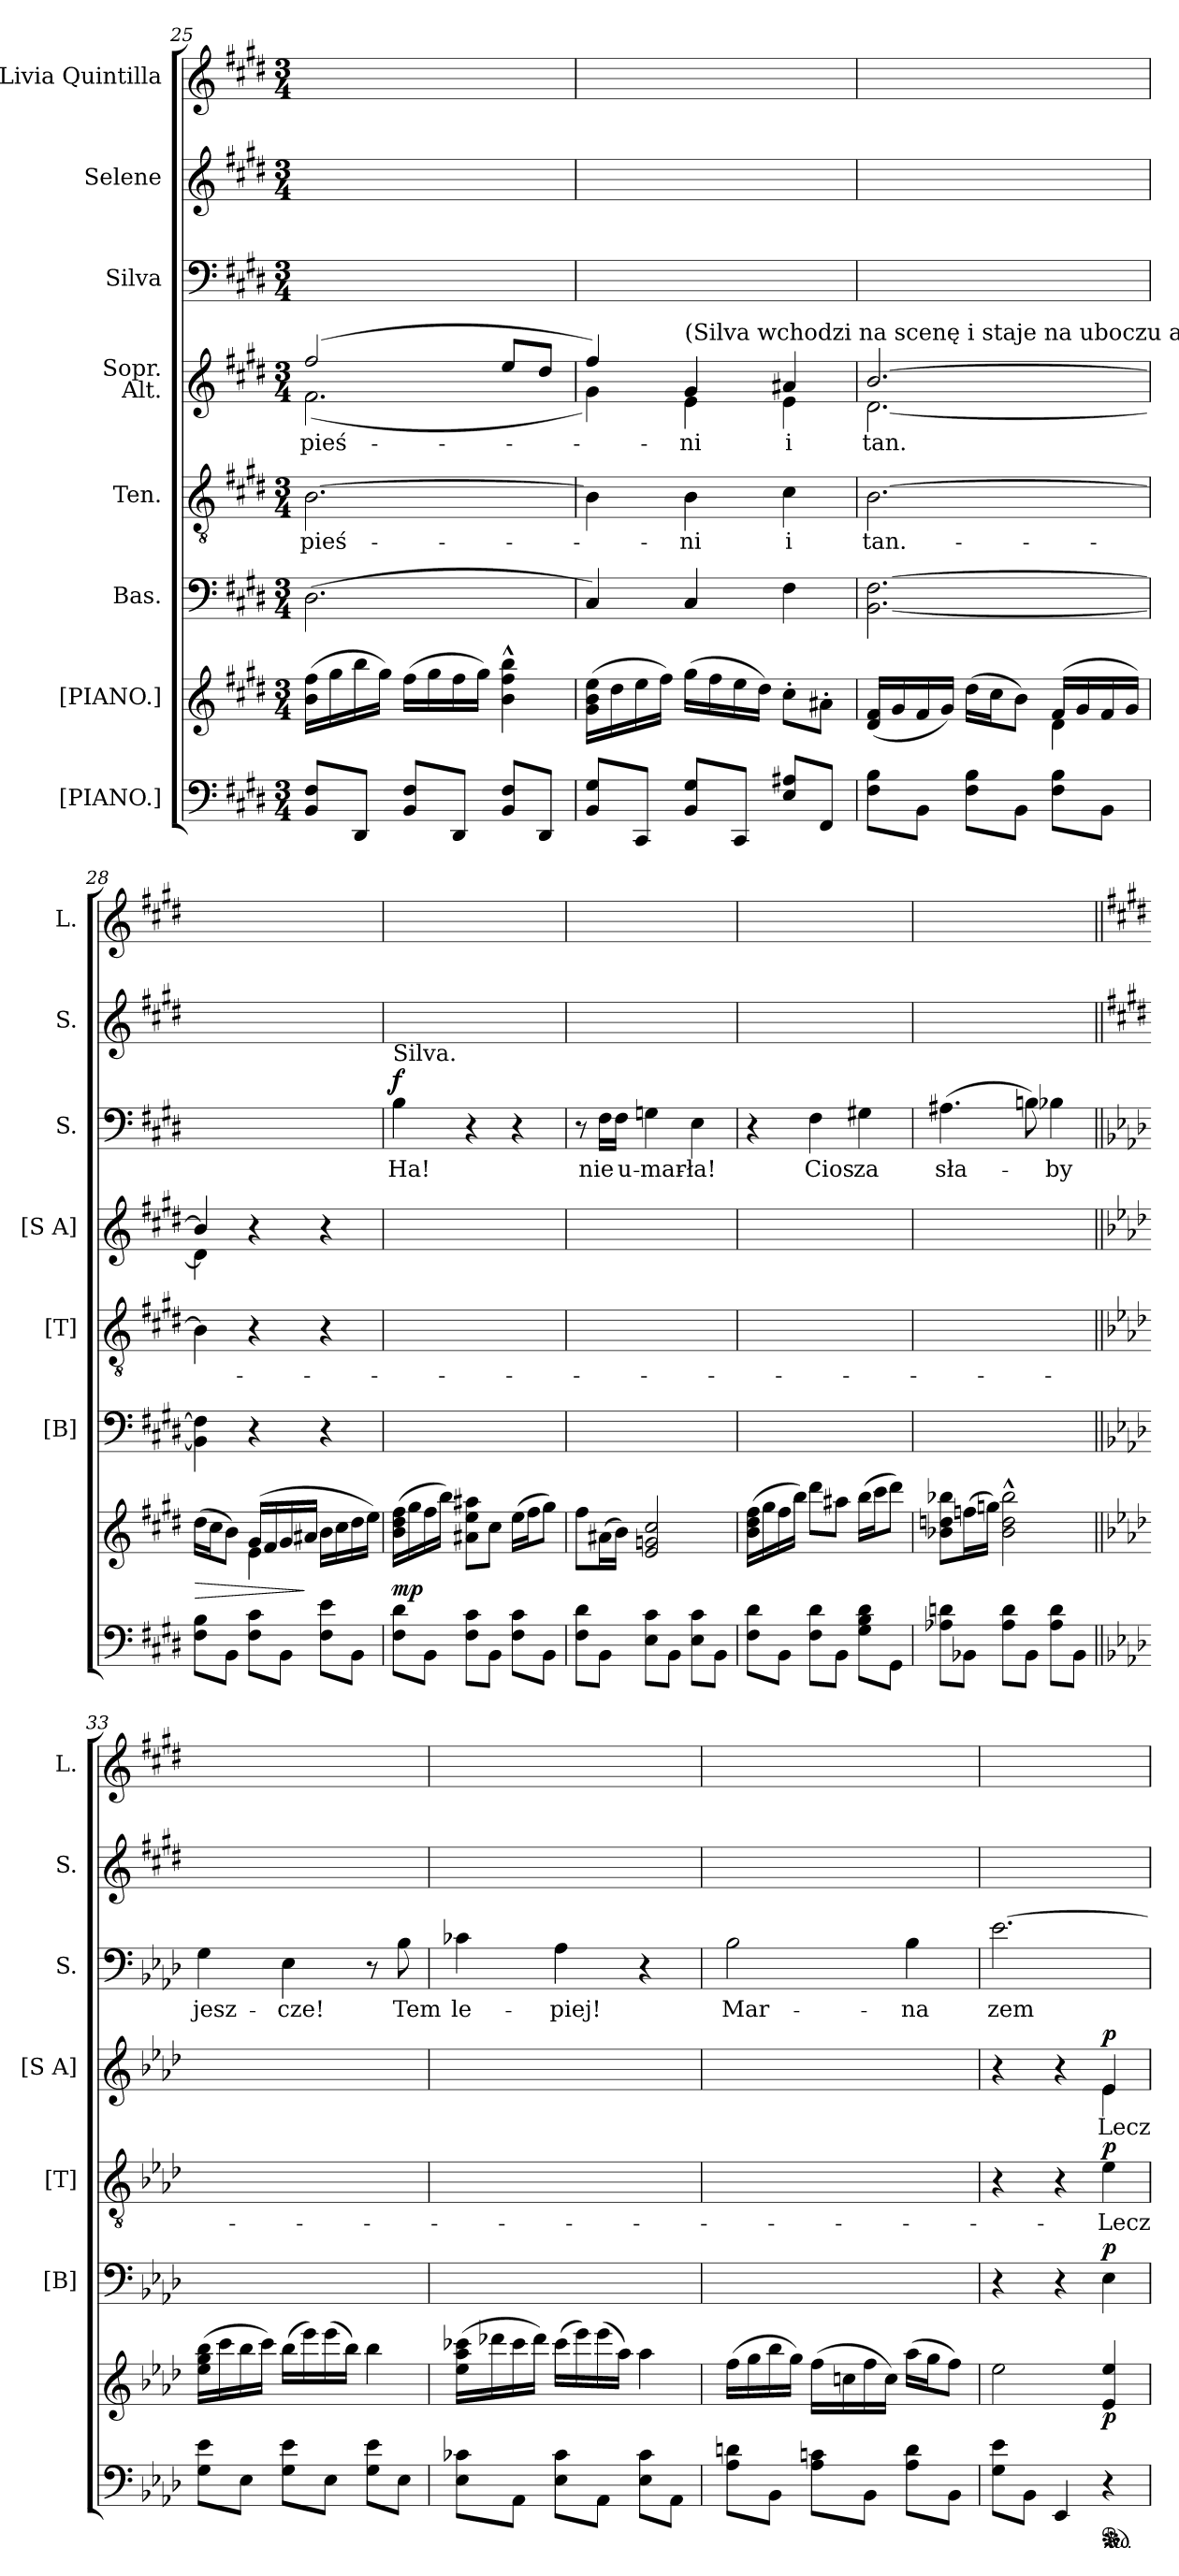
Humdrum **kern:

**kern	**kern	**dynam	**kern	**dynam	**kern	**text	**dynam	**kern	**text	**dynam	**kern	**text	**dynam	**kern	**kern
*part8	*part7	*part7	*part6	*part6	*part5	*part5	*part5	*part4	*part4	*part4	*part3	*part3	*part3	*part2	*part1
*staff8	*staff7	*staff7	*staff6	*staff6	*staff5	*staff5	*staff5	*staff4	*staff4	*staff4	*staff3	*staff3	*staff3	*staff2	*staff1
*I"[PIANO.]	*I"[PIANO.]	*	*I"Bas.	*	*I"Ten.	*	*	*I"Sopr.\nAlt.	*	*	*I"Silva	*	*	*I"Selene	*I"Livia Quintilla
*	*	*	*I'[B]	*	*I'[T]	*	*	*I'[S A]	*	*	*I'S.	*	*	*I'S.	*I'L.
*clefF4	*clefG2	*	*clefF4	*	*clefGv2	*	*	*clefG2	*	*	*clefF4	*	*	*clefG2	*clefG2
*k[f#c#g#d#]	*k[f#c#g#d#]	*	*k[f#c#g#d#]	*	*k[f#c#g#d#]	*	*	*k[f#c#g#d#]	*	*	*k[f#c#g#d#]	*	*	*k[f#c#g#d#]	*k[f#c#g#d#]
*E:	*E:	*	*E:	*	*E:	*	*	*E:	*	*	*E:	*	*	*E:	*E:
*M3/4	*M3/4	*	*M3/4	*	*M3/4	*	*	*M3/4	*	*	*M3/4	*	*	*M3/4	*M3/4
=25	=25	=25	=25	=25	=25	=25	=25	=25	=25	=25	=25	=25	=25	=25	=25
*	*	*	*	*	*	*	*	*^	*	*	*	*	*	*	*
8BB/ 8F#/L	(16b\ 16ff#\LL	.	(2.D#\	.	[2.B\	pieś-	.	(2ff#/	(2.f#\	pieś-	.	2.ryy	.	.	2.ryy	2.ryy
.	16gg#\	.	.	.	.	.	.	.	.	.	.	.	.	.	.	.
8DD#/J	16bb\	.	.	.	.	.	.	.	.	.	.	.	.	.	.	.
.	16gg#\JJ)	.	.	.	.	.	.	.	.	.	.	.	.	.	.	.
8BB/ 8F#/L	(16ff#\LL	.	.	.	.	.	.	.	.	.	.	.	.	.	.	.
.	16gg#\	.	.	.	.	.	.	.	.	.	.	.	.	.	.	.
8DD#/J	16ff#\	.	.	.	.	.	.	.	.	.	.	.	.	.	.	.
.	16gg#\JJ)	.	.	.	.	.	.	.	.	.	.	.	.	.	.	.
8BB/ 8F#/L	4b^^\ 4ff#^^\ 4bb^^\	.	.	.	.	.	.	8ee/L	.	.	.	.	.	.	.	.
8DD#/J	.	.	.	.	.	.	.	8dd#/J	.	.	.	.	.	.	.	.
=26	=26	=26	=26	=26	=26	=26	=26	=26	=26	=26	=26	=26	=26	=26	=26	=26
8BB/ 8G#/L	(16g#\ 16b\ 16ee\LL	.	4C#/)	.	4B\]	.	.	4ff#/)	4g#\)	.	.	2.ryy	.	.	2.ryy	2.ryy
.	16dd#\	.	.	.	.	.	.	.	.	.	.	.	.	.	.	.
8CC#/J	16ee\	.	.	.	.	.	.	.	.	.	.	.	.	.	.	.
.	16ff#\JJ)	.	.	.	.	.	.	.	.	.	.	.	.	.	.	.
!	!	!	!	!	!	!	!	!LO:TX:a:t=(Silva wchodzi na scenę i staje na uboczu ale na przodzie sceny)	!	!	!	!	!	!	!	!
8BB/ 8G#/L	(16gg#\LL	.	4C#/	.	4B\	-ni	.	4g#/	4e\	-ni	.	.	.	.	.	.
.	16ff#\	.	.	.	.	.	.	.	.	.	.	.	.	.	.	.
8CC#/J	16ee\	.	.	.	.	.	.	.	.	.	.	.	.	.	.	.
.	16dd#\JJ)	.	.	.	.	.	.	.	.	.	.	.	.	.	.	.
8E/ 8A#X/L	8cc#'\L	.	4F#\	.	4c#\	i	.	4a#X/	4e\	i	.	.	.	.	.	.
8FF#/J	8a#X'\J	.	.	.	.	.	.	.	.	.	.	.	.	.	.	.
=27	=27	=27	=27	=27	=27	=27	=27	=27	=27	=27	=27	=27	=27	=27	=27	=27
*	*^	*	*	*	*	*	*	*	*	*	*	*	*	*	*	*
8F#\ 8B\L	(>16d#/ 16f#/LL	4ryy	.	[2.BB\ [2.F#\	.	[2.B\	tan.-	.	[2.b/	[2.d#\	tan.	.	2.ryy	.	.	2.ryy	2.ryy
.	16g#/	.	.	.	.	.	.	.	.	.	.	.	.	.	.	.	.
8BB\J	16f#/	.	.	.	.	.	.	.	.	.	.	.	.	.	.	.	.
.	16g#/JJ)	.	.	.	.	.	.	.	.	.	.	.	.	.	.	.	.
8F#\ 8B\L	(16dd#\LL	4ryy	.	.	.	.	.	.	.	.	.	.	.	.	.	.	.
.	16cc#\J	.	.	.	.	.	.	.	.	.	.	.	.	.	.	.	.
8BB\J	8b\J)	.	.	.	.	.	.	.	.	.	.	.	.	.	.	.	.
8F#\ 8B\L	(16f#/LL	4d#\	.	.	.	.	.	.	.	.	.	.	.	.	.	.	.
.	16g#/	.	.	.	.	.	.	.	.	.	.	.	.	.	.	.	.
8BB\J	16f#/	.	.	.	.	.	.	.	.	.	.	.	.	.	.	.	.
.	16g#/JJ)	.	.	.	.	.	.	.	.	.	.	.	.	.	.	.	.
=28	=28	=28	=28	=28	=28	=28	=28	=28	=28	=28	=28	=28	=28	=28	=28	=28	=28
!	!	!	!LO:HP:b	!	!	!	!	!	!	!	!	!	!	!	!	!	!
8F#\ 8B\L	(16dd#\LL	4ryy	>	4BB]\ 4F#]\	.	4B\]	.	.	4b/]	4d#\]	.	.	2.ryy	.	.	2.ryy	2.ryy
.	16cc#\J	.	.	.	.	.	.	.	.	.	.	.	.	.	.	.	.
8BB\J	8b\J)	.	.	.	.	.	.	.	.	.	.	.	.	.	.	.	.
8F#\ 8c#\L	(16g#/LL	4e\	.	4r	.	4r	.	.	4r	4ryy	.	.	.	.	.	.	.
.	16f#/	.	.	.	.	.	.	.	.	.	.	.	.	.	.	.	.
8BB\J	16g#/	.	.	.	.	.	.	.	.	.	.	.	.	.	.	.	.
.	16a#X/JJ	.	]	.	.	.	.	.	.	.	.	.	.	.	.	.	.
8F#\ 8e\L	16b\LL	4ryy	.	4r	.	4r	.	.	4r	4ryy	.	.	.	.	.	.	.
.	16cc#\	.	.	.	.	.	.	.	.	.	.	.	.	.	.	.	.
8BB\J	16dd#\	.	.	.	.	.	.	.	.	.	.	.	.	.	.	.	.
.	16ee\JJ)	.	.	.	.	.	.	.	.	.	.	.	.	.	.	.	.
*	*v	*v	*	*	*	*	*	*	*v	*v	*	*	*	*	*	*	*
=29	=29	=29	=29	=29	=29	=29	=29	=29	=29	=29	=29	=29	=29	=29	=29
!	!	!	!	!	!	!	!	!	!	!	!LO:TX:a:t=Silva.	!	!	!	!
!	!	!	!	!	!	!	!	!	!	!	!	!	!LO:DY:a	!	!
8F#\ 8d#\L	(16b\ 16dd#\ 16ff#\LL	mp	2.ryy	.	2.ryy	.	.	2.ryy	.	.	4B\	Ha!	f	2.ryy	2.ryy
.	16gg#\	.	.	.	.	.	.	.	.	.	.	.	.	.	.
8BB\J	16ff#\	.	.	.	.	.	.	.	.	.	.	.	.	.	.
.	16bb\JJ)	.	.	.	.	.	.	.	.	.	.	.	.	.	.
8F#\ 8c#\L	8a#X\ 8ee\ 8aa#X\L	.	.	.	.	.	.	.	.	.	4r	.	.	.	.
8BB\J	8cc#\J	.	.	.	.	.	.	.	.	.	.	.	.	.	.
8F#\ 8c#\L	(16ee\LL	.	.	.	.	.	.	.	.	.	4r	.	.	.	.
.	16ff#\J	.	.	.	.	.	.	.	.	.	.	.	.	.	.
8BB\J	8gg#\J)	.	.	.	.	.	.	.	.	.	.	.	.	.	.
=30	=30	=30	=30	=30	=30	=30	=30	=30	=30	=30	=30	=30	=30	=30	=30
8F#\ 8d#\L	8ff#\L	.	2.ryy	.	2.ryy	.	.	2.ryy	.	.	8r	.	.	2.ryy	2.ryy
8BB\J	(16a#X\L	.	.	.	.	.	.	.	.	.	16F#\LL	nie	.	.	.
.	16b\JJ)	.	.	.	.	.	.	.	.	.	16F#\JJ	u-	.	.	.
8E\ 8c#\L	2e/ 2gn/ 2cc#/	.	.	.	.	.	.	.	.	.	4Gn\	-mar-	.	.	.
8BB\J	.	.	.	.	.	.	.	.	.	.	.	.	.	.	.
8E\ 8c#\L	.	.	.	.	.	.	.	.	.	.	4E\	-ła!	.	.	.
8BB\J	.	.	.	.	.	.	.	.	.	.	.	.	.	.	.
=31	=31	=31	=31	=31	=31	=31	=31	=31	=31	=31	=31	=31	=31	=31	=31
8F#\ 8d#\L	(16b\ 16dd#\ 16ff#\LL	.	2.ryy	.	2.ryy	.	.	2.ryy	.	.	4r	.	.	2.ryy	2.ryy
.	16gg#\	.	.	.	.	.	.	.	.	.	.	.	.	.	.
8BB\J	16ff#\	.	.	.	.	.	.	.	.	.	.	.	.	.	.
.	16bb\JJ)	.	.	.	.	.	.	.	.	.	.	.	.	.	.
8F#\ 8d#\L	8ddd#\L	.	.	.	.	.	.	.	.	.	4F#\	Cios	.	.	.
8BB\J	8aa#X\J	.	.	.	.	.	.	.	.	.	.	.	.	.	.
8G#\ 8B\ 8d#\L	(16bb\LL	.	.	.	.	.	.	.	.	.	4G#X\	za	.	.	.
.	16ccc#\J	.	.	.	.	.	.	.	.	.	.	.	.	.	.
8GG#\J	8ddd#\J)	.	.	.	.	.	.	.	.	.	.	.	.	.	.
=32	=32	=32	=32	=32	=32	=32	=32	=32	=32	=32	=32	=32	=32	=32	=32
8A-X\ 8dn\L	8b-X\ 8ddn\ 8bb-X\L	.	2.ryy	.	2.ryy	.	.	2.ryy	.	.	(4.A#X\	sła-	.	2.ryy	2.ryy
8BB-X\J	(16ffn\L	.	.	.	.	.	.	.	.	.	.	.	.	.	.
.	16ggn\JJ)	.	.	.	.	.	.	.	.	.	.	.	.	.	.
8A-\ 8d\L	2b-^^\ 2dd^^\ 2bb-^^\	.	.	.	.	.	.	.	.	.	.	.	.	.	.
8BB-\J	.	.	.	.	.	.	.	.	.	.	8Bn\)	.	.	.	.
8A-\ 8d\L	.	.	.	.	.	.	.	.	.	.	4B-X\	-by	.	.	.
8BB-\J	.	.	.	.	.	.	.	.	.	.	.	.	.	.	.
=33||	=33||	=33||	=33||	=33||	=33||	=33||	=33||	=33||	=33||	=33||	=33||	=33||	=33||	=33||	=33||
*k[b-e-a-d-]	*k[b-e-a-d-]	*	*k[b-e-a-d-]	*	*k[b-e-a-d-]	*	*	*k[b-e-a-d-]	*	*	*k[b-e-a-d-]	*	*	*	*
8G\ 8e-\L	(16ee-\ 16gg\ 16bb-\LL	.	2.ryy	.	2.ryy	.	.	2.ryy	.	.	4G\	jesz-	.	2.ryy	2.ryy
.	16ccc\	.	.	.	.	.	.	.	.	.	.	.	.	.	.
8E-\J	16bb-\	.	.	.	.	.	.	.	.	.	.	.	.	.	.
.	16ccc\JJ)	.	.	.	.	.	.	.	.	.	.	.	.	.	.
8G\ 8e-\L	(16bb-\LL	.	.	.	.	.	.	.	.	.	4E-\	-cze!	.	.	.
.	16eee-\)	.	.	.	.	.	.	.	.	.	.	.	.	.	.
8E-\J	(16eee-\	.	.	.	.	.	.	.	.	.	.	.	.	.	.
.	16bb-\JJ)	.	.	.	.	.	.	.	.	.	.	.	.	.	.
8G\ 8e-\L	4bb-\	.	.	.	.	.	.	.	.	.	8r	.	.	.	.
8E-\J	.	.	.	.	.	.	.	.	.	.	8B-\	Tem	.	.	.
=34	=34	=34	=34	=34	=34	=34	=34	=34	=34	=34	=34	=34	=34	=34	=34
8E-\ 8c-X\L	(16ee-\ 16aa-\ 16ccc-X\LL	.	2.ryy	.	2.ryy	.	.	2.ryy	.	.	4c-X\	le-	.	2.ryy	2.ryy
.	16ddd-X\	.	.	.	.	.	.	.	.	.	.	.	.	.	.
8AA-\J	16ccc-\	.	.	.	.	.	.	.	.	.	.	.	.	.	.
.	16ddd-\JJ)	.	.	.	.	.	.	.	.	.	.	.	.	.	.
8E-\ 8c-\L	(16ccc-\LL	.	.	.	.	.	.	.	.	.	4A-\	-piej!	.	.	.
.	16eee-\)	.	.	.	.	.	.	.	.	.	.	.	.	.	.
8AA-\J	(16eee-\	.	.	.	.	.	.	.	.	.	.	.	.	.	.
.	16aa-\JJ)	.	.	.	.	.	.	.	.	.	.	.	.	.	.
8E-\ 8c-\L	4aa-\	.	.	.	.	.	.	.	.	.	4r	.	.	.	.
8AA-\J	.	.	.	.	.	.	.	.	.	.	.	.	.	.	.
=35	=35	=35	=35	=35	=35	=35	=35	=35	=35	=35	=35	=35	=35	=35	=35
8A-\ 8dn\L	(16ff\LL	.	2.ryy	.	2.ryy	.	.	2.ryy	.	.	2B-\	Mar-	.	2.ryy	2.ryy
.	16gg\	.	.	.	.	.	.	.	.	.	.	.	.	.	.
8BB-\J	16bb-\	.	.	.	.	.	.	.	.	.	.	.	.	.	.
.	16gg\JJ)	.	.	.	.	.	.	.	.	.	.	.	.	.	.
8A-\ 8cn\L	(16ff\LL	.	.	.	.	.	.	.	.	.	.	.	.	.	.
.	16ccn\	.	.	.	.	.	.	.	.	.	.	.	.	.	.
8BB-\J	16ff\	.	.	.	.	.	.	.	.	.	.	.	.	.	.
.	16cc\JJ)	.	.	.	.	.	.	.	.	.	.	.	.	.	.
8A-\ 8d\L	(16aa-\LL	.	.	.	.	.	.	.	.	.	4B-\	-na	.	.	.
.	16gg\J	.	.	.	.	.	.	.	.	.	.	.	.	.	.
8BB-\J	8ff\J)	.	.	.	.	.	.	.	.	.	.	.	.	.	.
=36	=36	=36	=36	=36	=36	=36	=36	=36	=36	=36	=36	=36	=36	=36	=36
*	*	*	*	*	*	*	*	*^	*	*	*	*	*	*	*
8G\ 8e-\L	2ee-\	.	4r	.	4r	.	.	4r	4ryy	.	.	[2.e-\	zem-	.	2.ryy	2.ryy
8BB-\J	.	.	.	.	.	.	.	.	.	.	.	.	.	.	.	.
4EE-/	.	.	4r	.	4r	.	.	4r	4ryy	.	.	.	.	.	.	.
!	!	!	!	!LO:DY:a	!	!	!LO:DY:a	!	!	!	!LO:DY:a	!	!	!	!	!
*ped	*	*	*	*	*	*	*	*	*	*	*	*	*	*	*	*
*Xped	*	*	*	*	*	*	*	*	*	*	*	*	*	*	*	*
4r	4e-/ 4ee-/	p	4E-\	p	4e-\	Lecz	p	4e-/	4e-\	Lecz	p	.	.	.	.	.
*	*	*	*	*	*	*	*	*v	*v	*	*	*	*	*	*	*
=	=	=	=	=	=	=	=	=	=	=	=	=	=	=	=
*-	*-	*-	*-	*-	*-	*-	*-	*-	*-	*-	*-	*-	*-	*-	*-
